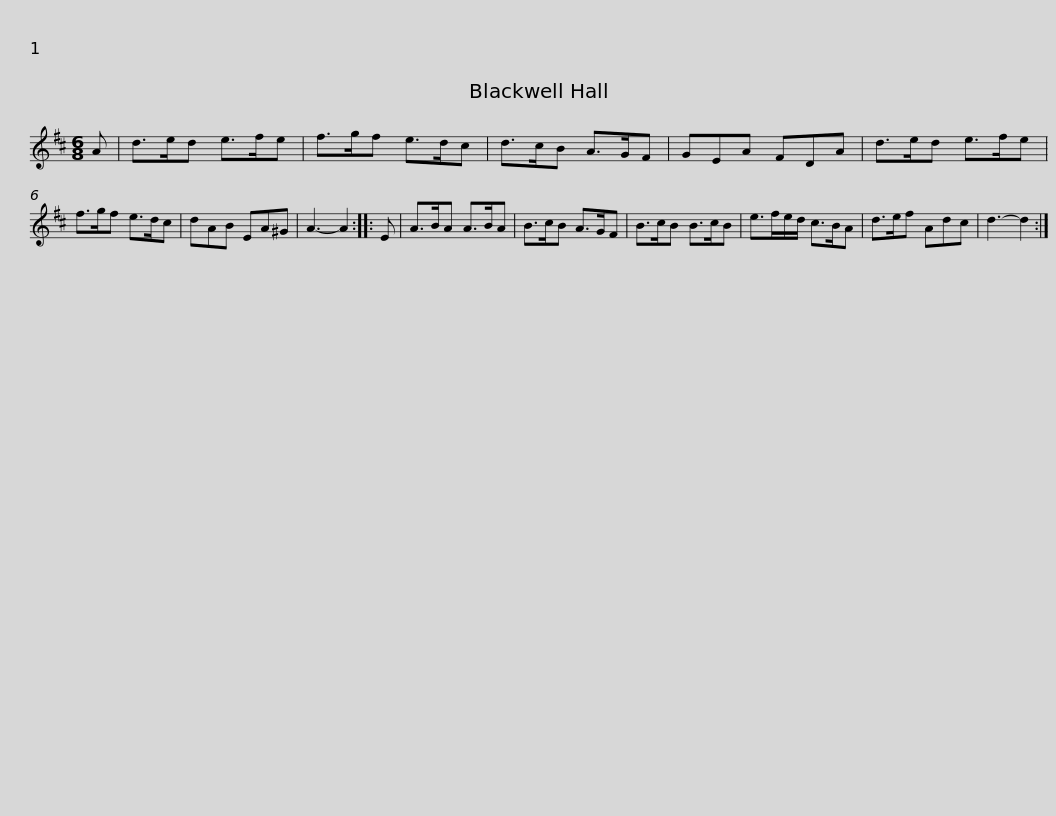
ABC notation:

X:1
L:1/8
M:6/8
I:linebreak $
K:D
V:1 treble
V:1
 A | d>ed e>fe | f>gf e>dc | d>cB A>GF | GEA FDA | %5
 d>ed e>fe | f>gf e>dc |$ dAB EA^G | A3- A2 :: E | %10
 A>BA A>BA | B>cB A>GF | B>cB B>cB | e>fe/d/ c>BA |$ d>ef Adc | %15
 d3- d2 :| %16
